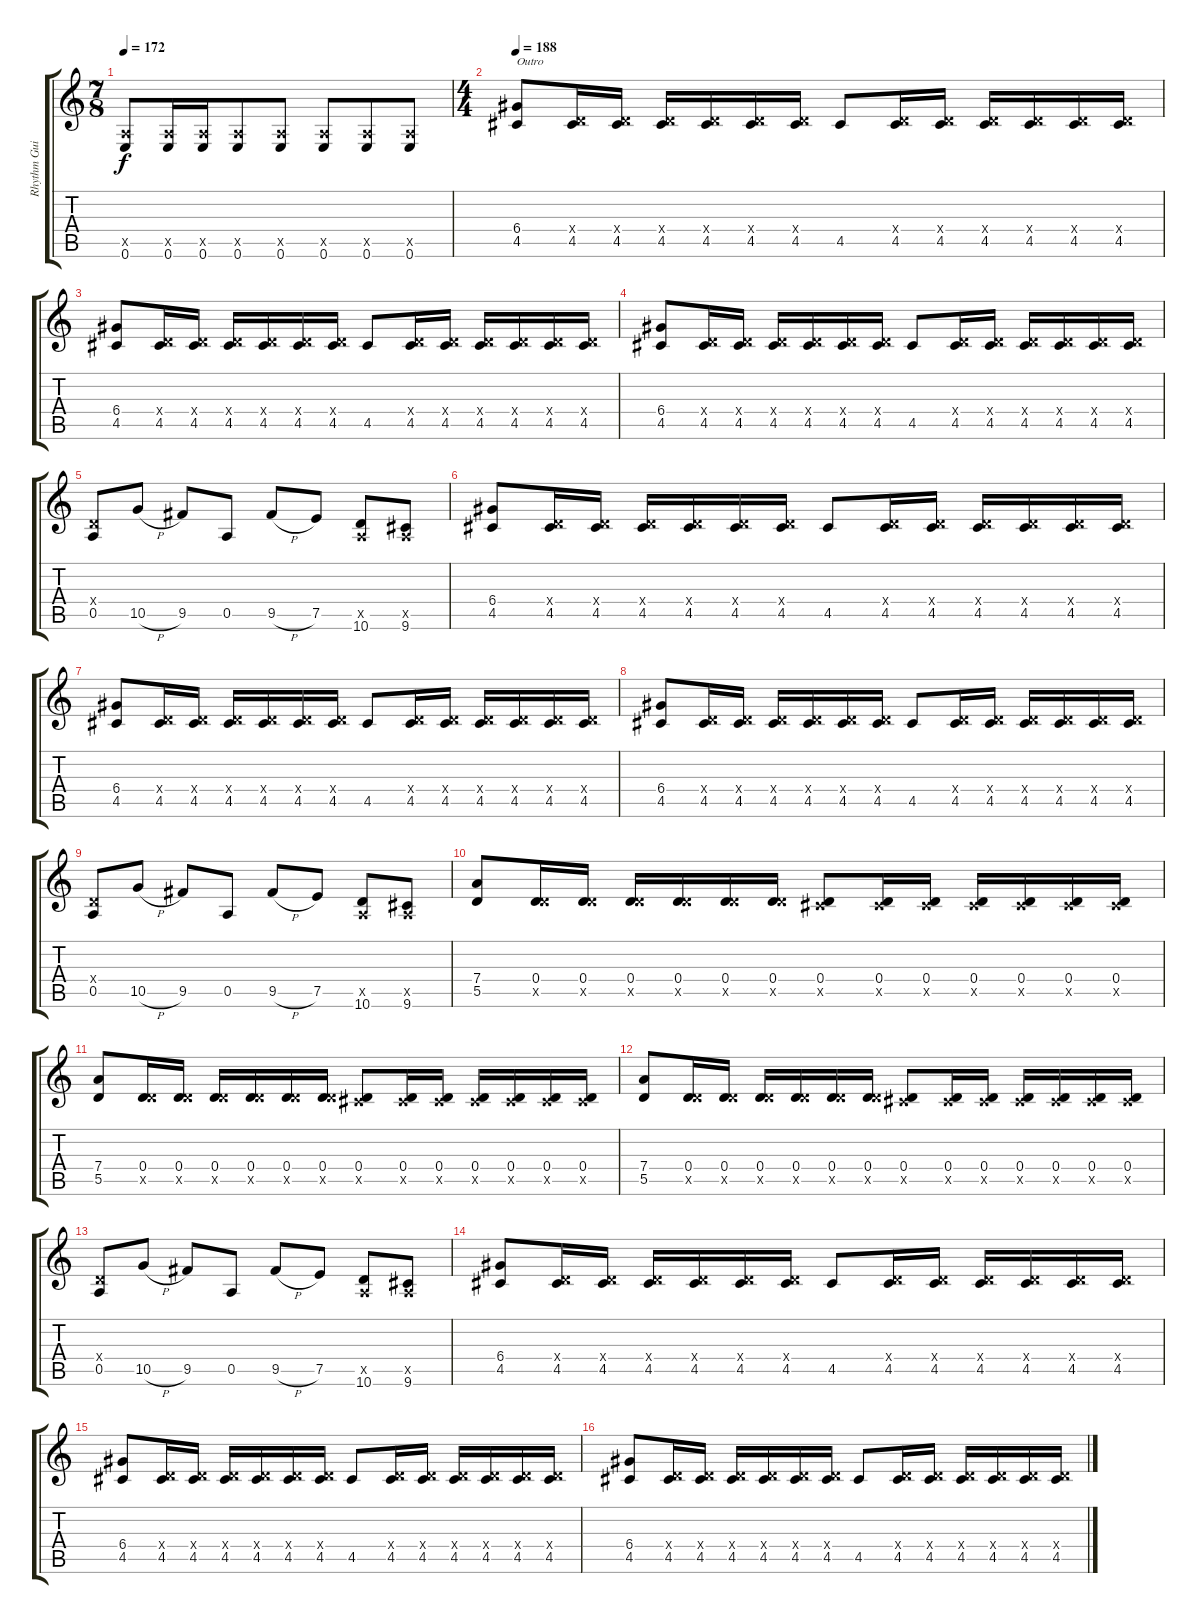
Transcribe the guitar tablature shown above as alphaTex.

\track ("Rhythm Guitar 1" "Rhythm Gui") {instrument distortionguitar}
\staff {score tabs}
\tuning (E4 B3 G3 D3 A2 E2) {hide}
\ts (7 8)
\tempo 172
\clef g2
\ks c
(0.5{x} 0.6).8{dy f} (0.5{x} 0.6).16 (0.5{x} 0.6).16 (0.5{x} 0.6).8 (0.5{x} 0.6).8 (0.5{x} 0.6).8 (0.5{x} 0.6).8 (0.5{x} 0.6).8 |
\ts (4 4)
\tempo 188
(6.4 4.5).8{txt "Outro"} (0.4{x} 4.5).16 (0.4{x} 4.5).16 (0.4{x} 4.5).16 (0.4{x} 4.5).16 (0.4{x} 4.5).16 (0.4{x} 4.5).16 4.5.8 (0.4{x} 4.5).16 (0.4{x} 4.5).16 (0.4{x} 4.5).16 (0.4{x} 4.5).16 (0.4{x} 4.5).16 (0.4{x} 4.5).16 |
(6.4 4.5).8 (0.4{x} 4.5).16 (0.4{x} 4.5).16 (0.4{x} 4.5).16 (0.4{x} 4.5).16 (0.4{x} 4.5).16 (0.4{x} 4.5).16 4.5.8 (0.4{x} 4.5).16 (0.4{x} 4.5).16 (0.4{x} 4.5).16 (0.4{x} 4.5).16 (0.4{x} 4.5).16 (0.4{x} 4.5).16 |
(6.4 4.5).8 (0.4{x} 4.5).16 (0.4{x} 4.5).16 (0.4{x} 4.5).16 (0.4{x} 4.5).16 (0.4{x} 4.5).16 (0.4{x} 4.5).16 4.5.8 (0.4{x} 4.5).16 (0.4{x} 4.5).16 (0.4{x} 4.5).16 (0.4{x} 4.5).16 (0.4{x} 4.5).16 (0.4{x} 4.5).16 |
(0.4{x} 0.5).8 10.5{h}.8 9.5.8 0.5.8 9.5{h}.8 7.5.8 (0.5{x} 10.6).8 (0.5{x} 9.6).8 |
(6.4 4.5).8 (0.4{x} 4.5).16 (0.4{x} 4.5).16 (0.4{x} 4.5).16 (0.4{x} 4.5).16 (0.4{x} 4.5).16 (0.4{x} 4.5).16 4.5.8 (0.4{x} 4.5).16 (0.4{x} 4.5).16 (0.4{x} 4.5).16 (0.4{x} 4.5).16 (0.4{x} 4.5).16 (0.4{x} 4.5).16 |
(6.4 4.5).8 (0.4{x} 4.5).16 (0.4{x} 4.5).16 (0.4{x} 4.5).16 (0.4{x} 4.5).16 (0.4{x} 4.5).16 (0.4{x} 4.5).16 4.5.8 (0.4{x} 4.5).16 (0.4{x} 4.5).16 (0.4{x} 4.5).16 (0.4{x} 4.5).16 (0.4{x} 4.5).16 (0.4{x} 4.5).16 |
(6.4 4.5).8 (0.4{x} 4.5).16 (0.4{x} 4.5).16 (0.4{x} 4.5).16 (0.4{x} 4.5).16 (0.4{x} 4.5).16 (0.4{x} 4.5).16 4.5.8 (0.4{x} 4.5).16 (0.4{x} 4.5).16 (0.4{x} 4.5).16 (0.4{x} 4.5).16 (0.4{x} 4.5).16 (0.4{x} 4.5).16 |
(0.4{x} 0.5).8 10.5{h}.8 9.5.8 0.5.8 9.5{h}.8 7.5.8 (0.5{x} 10.6).8 (0.5{x} 9.6).8 |
(7.4 5.5).8 (0.4 5.5{x}).16 (0.4 5.5{x}).16 (0.4 5.5{x}).16 (0.4 5.5{x}).16 (0.4 5.5{x}).16 (0.4 5.5{x}).16 (0.4 4.5{x}).8 (0.4 4.5{x}).16 (0.4 4.5{x}).16 (0.4 4.5{x}).16 (0.4 4.5{x}).16 (0.4 4.5{x}).16 (0.4 4.5{x}).16 |
(7.4 5.5).8 (0.4 5.5{x}).16 (0.4 5.5{x}).16 (0.4 5.5{x}).16 (0.4 5.5{x}).16 (0.4 5.5{x}).16 (0.4 5.5{x}).16 (0.4 4.5{x}).8 (0.4 4.5{x}).16 (0.4 4.5{x}).16 (0.4 4.5{x}).16 (0.4 4.5{x}).16 (0.4 4.5{x}).16 (0.4 4.5{x}).16 |
(7.4 5.5).8 (0.4 5.5{x}).16 (0.4 5.5{x}).16 (0.4 5.5{x}).16 (0.4 5.5{x}).16 (0.4 5.5{x}).16 (0.4 5.5{x}).16 (0.4 4.5{x}).8 (0.4 4.5{x}).16 (0.4 4.5{x}).16 (0.4 4.5{x}).16 (0.4 4.5{x}).16 (0.4 4.5{x}).16 (0.4 4.5{x}).16 |
(0.4{x} 0.5).8 10.5{h}.8 9.5.8 0.5.8 9.5{h}.8 7.5.8 (0.5{x} 10.6).8 (0.5{x} 9.6).8 |
(6.4 4.5).8 (0.4{x} 4.5).16 (0.4{x} 4.5).16 (0.4{x} 4.5).16 (0.4{x} 4.5).16 (0.4{x} 4.5).16 (0.4{x} 4.5).16 4.5.8 (0.4{x} 4.5).16 (0.4{x} 4.5).16 (0.4{x} 4.5).16 (0.4{x} 4.5).16 (0.4{x} 4.5).16 (0.4{x} 4.5).16 |
(6.4 4.5).8 (0.4{x} 4.5).16 (0.4{x} 4.5).16 (0.4{x} 4.5).16 (0.4{x} 4.5).16 (0.4{x} 4.5).16 (0.4{x} 4.5).16 4.5.8 (0.4{x} 4.5).16 (0.4{x} 4.5).16 (0.4{x} 4.5).16 (0.4{x} 4.5).16 (0.4{x} 4.5).16 (0.4{x} 4.5).16 |
(6.4 4.5).8 (0.4{x} 4.5).16 (0.4{x} 4.5).16 (0.4{x} 4.5).16 (0.4{x} 4.5).16 (0.4{x} 4.5).16 (0.4{x} 4.5).16 4.5.8 (0.4{x} 4.5).16 (0.4{x} 4.5).16 (0.4{x} 4.5).16 (0.4{x} 4.5).16 (0.4{x} 4.5).16 (0.4{x} 4.5).16
